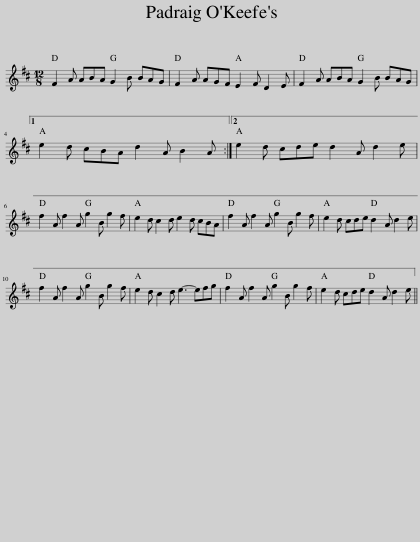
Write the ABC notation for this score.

X:1
L:1/8
M:12/8
I:linebreak $
K:D
V:1 treble
V:1
 F2 A ABA G2 B BAG | F2 A AGF E2 F D2 E | F2 A ABA G2 B BAG |1$ e2 d cBA d2 A B2 A :|2 e2 d cde d2 A d2 e |$ %5
 f2 A f2 A g2 B g2 f | e2 d c2 d e2 d cBA | f2 A f2 A g2 B g2 f | e2 d cde d2 A d2 e |$ f2 A f2 A g2 B g2 f | %10
 e2 d c2 d e3- efg | f2 A f2 A g2 B g2 f | e2 d cde d2 A d2 e || %13
